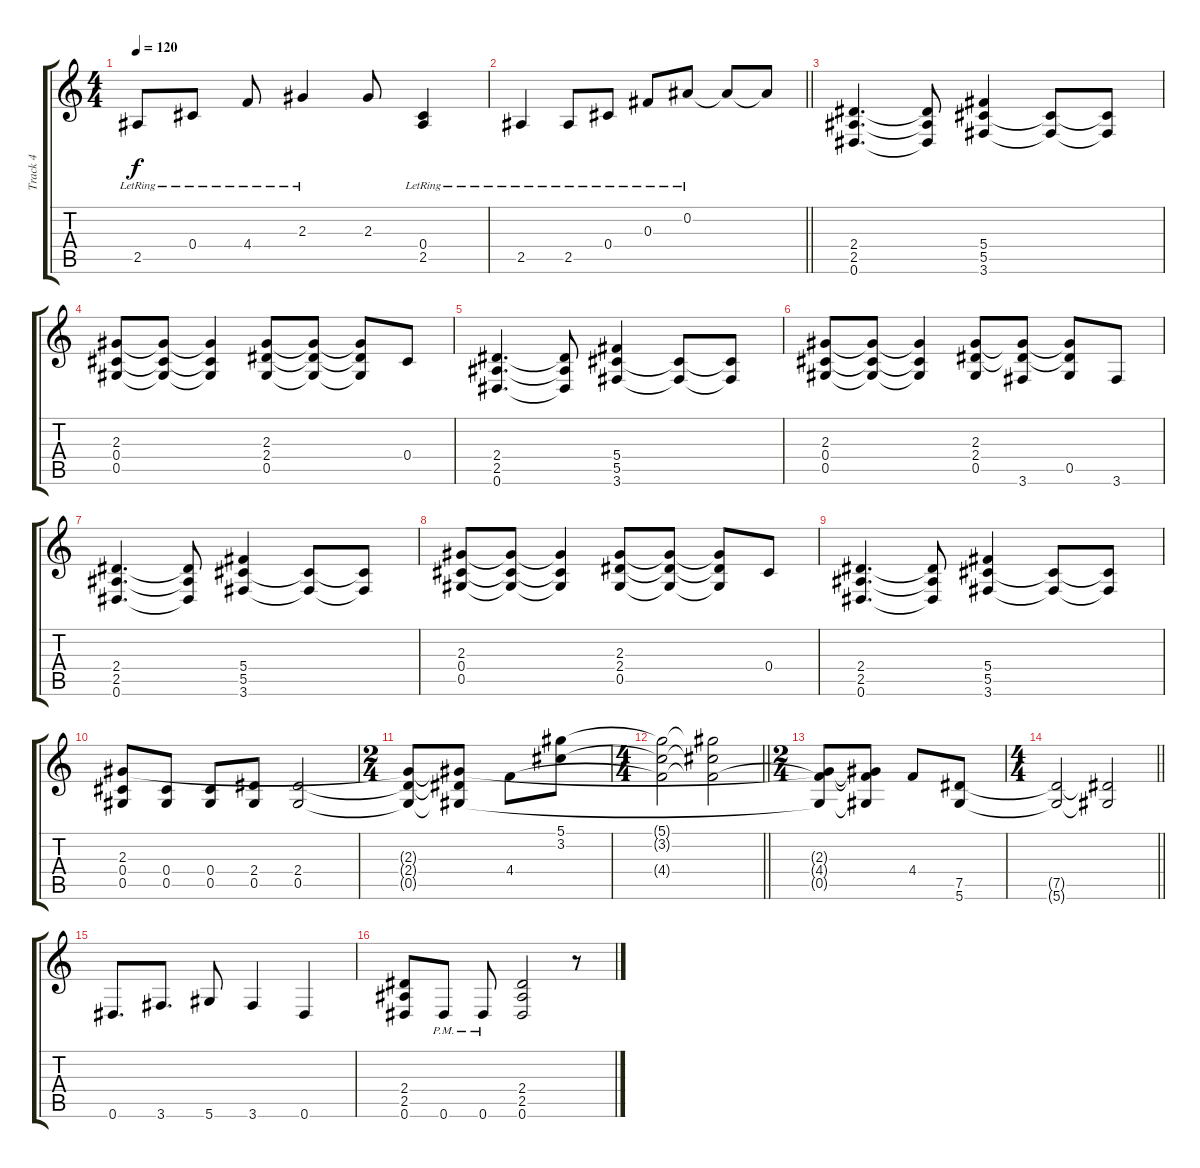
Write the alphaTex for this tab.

\track ("Track 4" "Track 4") {instrument overdrivenguitar}
\staff {score tabs}
\tuning (Eb4 Bb3 Gb3 Db3 Ab2 Eb2) {hide}
\ts (4 4)
\tempo 120
\clef g2
\ks c
2.5{lr}.8{dy f} 0.4{lr}.8 4.4{lr}.8 2.3{lr}.4 2.3.8 (0.4 2.5{lr}).4 |
\barLineRight lightlight
2.5{lr}.4 2.5{lr}.8 0.4{lr}.8 0.3{lr}.8 0.2{lr}.8 0.2{t}.8 0.2{t}.8 |
(2.4 2.5 0.6).4{d} (2.4{t} 2.5{t} 0.6{t}).8 (5.4 5.5 3.6).4 (5.5{t} 3.6{t}).8 (5.5{t} 3.6{t}).8 |
(2.3 0.4 0.5).8 (2.3{t} 0.4{t} 0.5{t}).8 (2.3{t} 0.4{t} 0.5{t}).4 (2.3 2.4 0.5).8 (2.3{t} 2.4{t} 0.5{t}).8 (2.3{t} 2.4{t} 0.5{t}).8 0.4.8 |
(2.4 2.5 0.6).4{d} (2.4{t} 2.5{t} 0.6{t}).8 (5.4 5.5 3.6).4 (5.5{t} 3.6{t}).8 (5.5{t} 3.6{t}).8 |
(2.3 0.4 0.5).8 (2.3{t} 0.4{t} 0.5{t}).8 (2.3{t} 0.4{t} 0.5{t}).4 (2.3 2.4 0.5).8 (2.3{t} 2.4{t} 3.6).8 (2.3{t} 2.4{t} 0.5).8 3.6.8 |
(2.4 2.5 0.6).4{d} (2.4{t} 2.5{t} 0.6{t}).8 (5.4 5.5 3.6).4 (5.5{t} 3.6{t}).8 (5.5{t} 3.6{t}).8 |
(2.3 0.4 0.5).8 (2.3{t} 0.4{t} 0.5{t}).8 (2.3{t} 0.4{t} 0.5{t}).4 (2.3 2.4 0.5).8 (2.3{t} 2.4{t} 0.5{t}).8 (2.3{t} 2.4{t} 0.5{t}).8 0.4.8 |
(2.4 2.5 0.6).4{d} (2.4{t} 2.5{t} 0.6{t}).8 (5.4 5.5 3.6).4 (5.5{t} 3.6{t}).8 (5.5{t} 3.6{t}).8 |
(2.3 0.4 0.5).8 (0.4 0.5).8 (0.4 0.5).8 (2.4 0.5).8 (2.4 0.5).2 |
\ts (2 4)
(2.3{t} 2.4{t} 0.5{t}).8 (2.3{t} 2.4{t} 0.5{t}).8 4.4.8 (5.1 3.2).8 |
\ts (4 4)
\barLineRight lightlight
(5.1{t} 3.2{t} 4.4{t}).2 (5.1{t} 3.2{t} 4.4{t}).2 |
\ts (2 4)
(2.3{t} 4.4{t} 0.5{t}).8 (2.3{t} 4.4{t} 0.5{t}).8 4.4.8 (7.5 5.6).8 |
\ts (4 4)
\barLineRight lightlight
(7.5{t} 5.6{t}).2 (7.5{t} 5.6{t}).2 |
0.6.8{d} 3.6.8{d} 5.6.8 3.6.4 0.6.4 |
(2.4 2.5 0.6).8 0.6{pm}.8 0.6{pm}.8 (2.4 2.5 0.6).2 r.8
